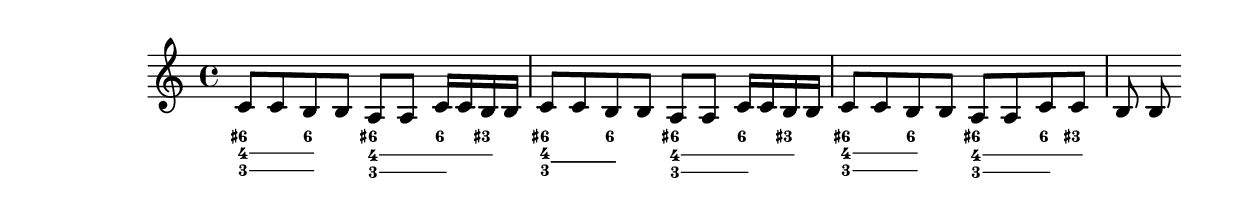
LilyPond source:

%% Do not edit this file; it is automatically
%% generated from LSR http://lsr.dsi.unimi.it
%% This file is in the public domain.
\version "2.13.39"

\header {
  lsrtags = "chords, tweaks-and-overrides"

%% Translation of GIT committish: 5160eccb26cee0bfd802d844233e4a8d795a1e94
  texidoces = "
Allí donde se utilicen líneas extensoras para el bajo cifrado mediante
el establecimiento de @code{useBassFigureExtenders} al valor
verdadero, las parejas de líneas extensoras congruentes se centran
verticalmente si el valor de @code{figuredBassCenterContinuations}
tiene el valor verdadero.

"
  doctitlees = "Centrado vertical de las líneas de bajo cifrado emparejadas"



  texidoc = "
Where figured bass extender lines are being used by setting
@code{useBassFigureExtenders} to true, pairs of congruent figured bass
extender lines are vertically centered if
@code{figuredBassCenterContinuations} is set to true.

"
  doctitle = "Vertically centering paired figured bass extenders"
} % begin verbatim

<<
  \relative c' {
    c8 c b b a a c16 c b b
    c8 c b b a a c16 c b b
    c8 c b b a a c c b b
  }
  \figures {
    \set useBassFigureExtenders = ##t
    <6+ 4 3>4 <6 4 3>8 r
    <6+ 4 3>4 <6 4 3>8 <4 3+>16 r
    \set figuredBassCenterContinuations = ##t
    <6+ 4 3>4 <6 4 3>8 r
    <6+ 4 3>4 <6 4 3>8 <4 3+>16 r
    \set figuredBassCenterContinuations = ##f
    <6+ 4 3>4 <6 4 3>8 r
    <6+ 4 3>4 <6 4 3>8 <4 3+>8
  }
>>

